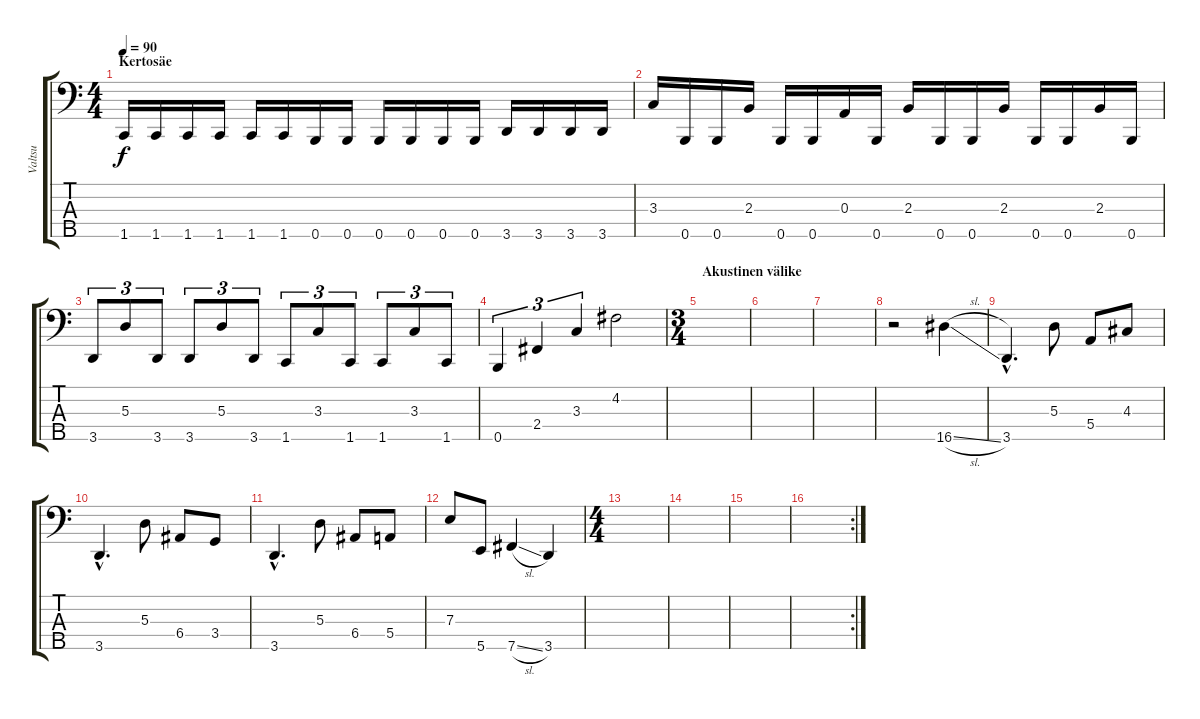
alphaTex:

\track ("Valtsu" "Valtsu") {instrument slapbass2}
\staff {score tabs}
\tuning (G2 D2 A1 E1 B0) {hide}
\ts (4 4)
\section ("" "Kertosäe")
\tempo 90
\clef f4
\ks c
1.5.16{dy f} 1.5.16 1.5.16 1.5.16 1.5.16 1.5.16 0.5.16 0.5.16 0.5.16 0.5.16 0.5.16 0.5.16 3.5.16 3.5.16 3.5.16 3.5.16 |
3.3.16 0.5.16 0.5.16 2.3.16 0.5.16 0.5.16 0.3.16 0.5.16 2.3.16 0.5.16 0.5.16 2.3.16 0.5.16 0.5.16 2.3.16 0.5.16 |
3.5.8{tu (3 2)} 5.3.8{tu (3 2)} 3.5.8{tu (3 2)} 3.5.8{tu (3 2)} 5.3.8{tu (3 2)} 3.5.8{tu (3 2)} 1.5.8{tu (3 2)} 3.3.8{tu (3 2)} 1.5.8{tu (3 2)} 1.5.8{tu (3 2)} 3.3.8{tu (3 2)} 1.5.8{tu (3 2)} |
0.5.4{tu (3 2)} 2.4.4{tu (3 2)} 3.3.4{tu (3 2)} 4.2.2 |
\ts (3 4)
\section ("" "Akustinen välike")
|
|
|
r.2 16.5{sl}.4 |
3.5{hac}.4{d} 5.3.8 5.4.8 4.3.8 |
3.5{hac}.4{d} 5.3.8 6.4.8 3.4.8 |
3.5{hac}.4{d} 5.3.8 6.4.8 5.4.8 |
7.3.8 5.5.8 7.5{sl}.4 3.5.4 |
\ts (4 4)
|
|
|
\rc 2
